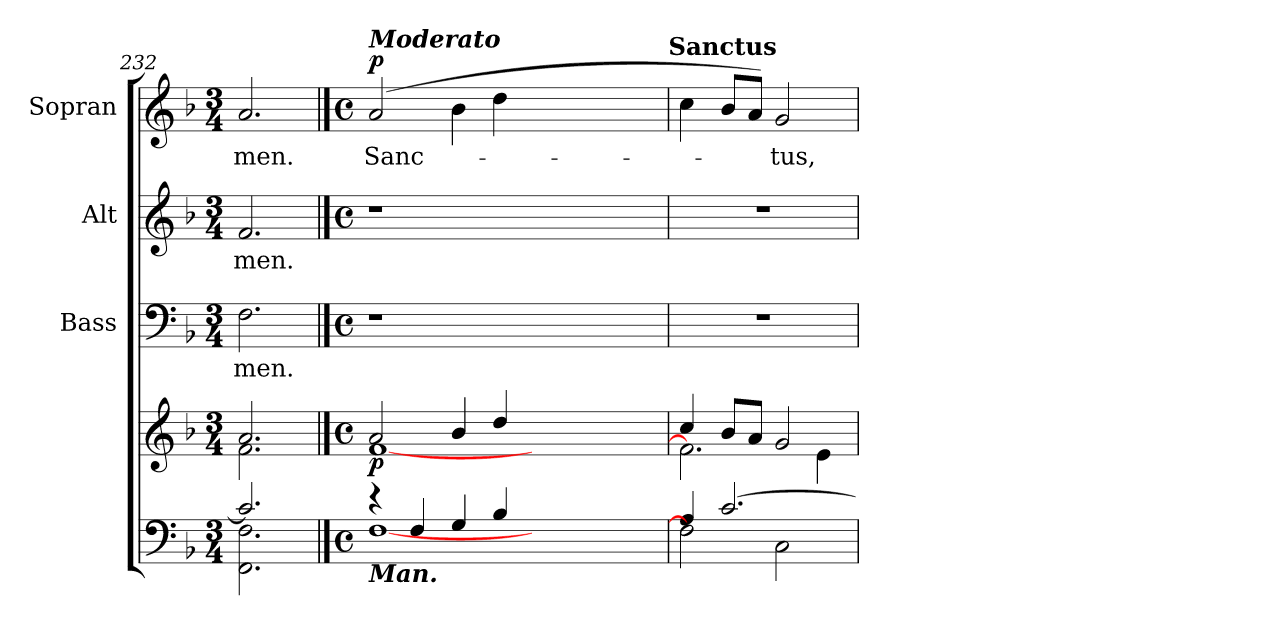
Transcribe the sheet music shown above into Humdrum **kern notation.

**kern	**kern	**dynam	**kern	**text	**kern	**text	**kern	**text	**dynam
*part4	*part4	*part4	*part3	*part3	*part2	*part2	*part1	*part1	*part1
*staff5	*staff4	*staff4/5	*staff3	*staff3	*staff2	*staff2	*staff1	*staff1	*staff1
*	*	*	*I"Bass	*	*I"Alt	*	*I"Sopran	*	*
*	*	*	*I'B.	*	*I'A.	*	*I'S.	*	*
*clefF4	*clefG2	*	*clefF4	*	*clefG2	*	*clefG2	*	*
*k[b-]	*k[b-]	*	*k[b-]	*	*k[b-]	*	*k[b-]	*	*
*F:	*F:	*	*F:	*	*F:	*	*F:	*	*
*M3/4	*M3/4	*	*M3/4	*	*M3/4	*	*M3/4	*	*
=232	=232	=232	=232	=232	=232	=232	=232	=232	=232
*^	*^	*	*	*	*	*	*	*	*
!	!	!	!	!	!	!LO:LY:b	!	!LO:LY:b	!	!LO:LY:b	!
2.c/]	2.FF\ 2.F\	2.a/	2.f\	.	2.F\	-men.	2.f/	-men.	2.a/	-men.	.
!!LO:LB:g=z
==233	==233	==233	==233	==233	==233	==233	==233	==233	==233	==233	==233
*M4/4	*	*M4/4	*	*	*M4/4	*	*M4/4	*	*M4/4	*	*
*met(c)	*	*met(c)	*	*	*met(c)	*	*met(c)	*	*met(c)	*	*
!	!	!	!	!	!	!	!	!	!LO:TX:a:Bi:t=Moderato	!	!
!LO:TX:b:Bi:t=Man.	!	!	!	!	!	!	!	!	!	!	!
!	!	!	!	!LO:DY:b	!	!	!	!	!	!LO:LY:b	!LO:DY:a
4rd	[<1F	2a/	[<1f	p	1r	.	1r	.	(2a/	Sanc-	p
4F/	.	.	.	.	.	.	.	.	.	.	.
4G/	.	4b-/	.	.	.	.	.	.	4b-\	.	.
4B-/	.	4dd/	.	.	.	.	.	.	4dd\	.	.
1..ryy	1..ryy	1..ryy	1..ryy	.	1..ryy	.	1..ryy	.	1..ryy	.	.
!	!	!	!	!	!	!	!	!	!LO:TX:a:B:t=Sanctus	!	!
=234	=234	=234	=234	=234	=234	=234	=234	=234	=234	=234	=234
4A/	2F\]	4cc/	2.f\]	.	1r	.	1r	.	4cc\	.	.
[>2.c/	.	8b-/L	.	.	.	.	.	.	8b-/L	.	.
.	.	8a/J	.	.	.	.	.	.	8a/J)	.	.
!	!	!	!	!	!	!	!	!	!	!LO:LY:b	!
.	2C\	2g/	.	.	.	.	.	.	2g/	-tus,	.
.	.	.	4e\	.	.	.	.	.	.	.	.
*v	*v	*	*	*	*	*	*	*	*	*	*
*	*v	*v	*	*	*	*	*	*	*	*
=	=	=	=	=	=	=	=	=	=
*-	*-	*-	*-	*-	*-	*-	*-	*-	*-
